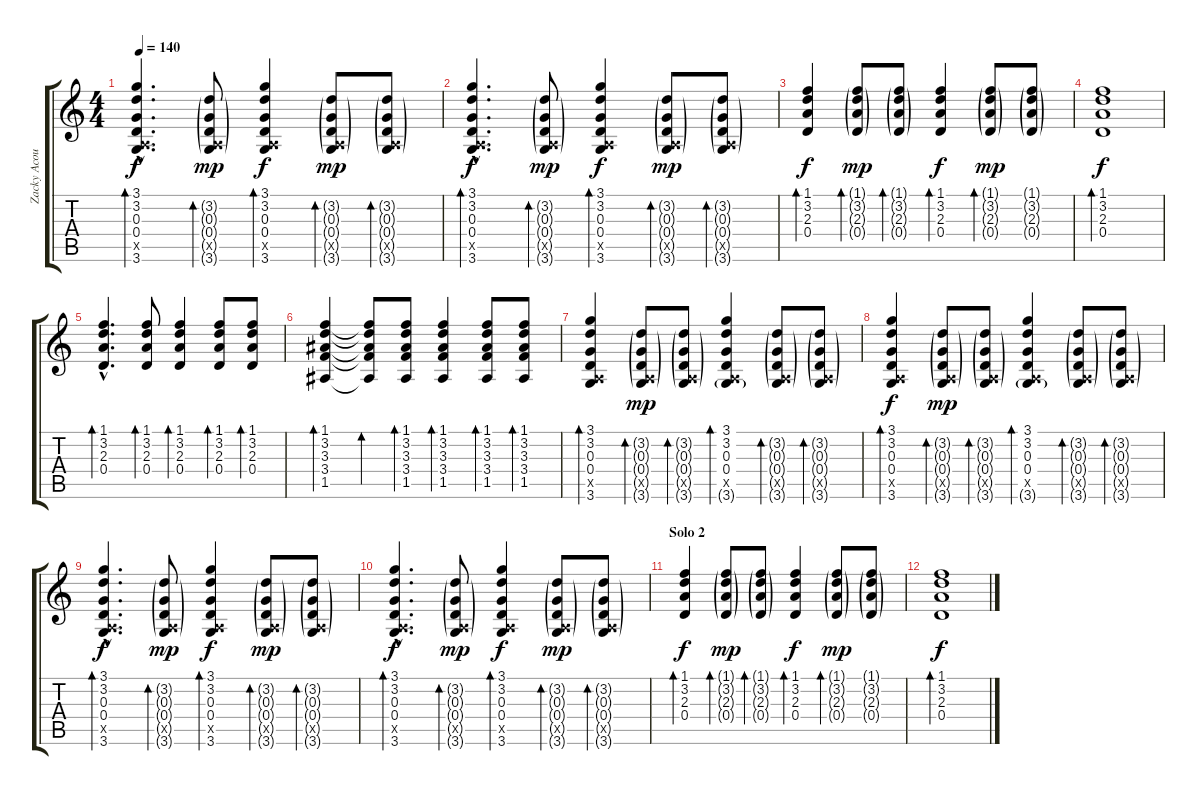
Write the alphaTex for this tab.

\track ("Zacky Acoustic" "Zacky Acou") {instrument acousticguitarsteel}
\staff {score tabs}
\tuning (E4 B3 G3 D3 A2 E2) {hide}
\ts (4 4)
\tempo 140
\clef g2
\ks c
(3.1{hac} 3.2{hac} 0.3{hac} 0.4{hac} 0.5{hac x} 3.6{hac}).4{d bd 30 dy f} (3.2{g} 0.3{g} 0.4{g} 0.5{g x} 3.6{g}).8{bd 30 dy mp} (3.1 3.2 0.3 0.4 0.5{x} 3.6).4{bd 30 dy f} (3.2{g} 0.3{g} 0.4{g} 0.5{g x} 3.6{g}).8{bd 30 dy mp} (3.2{g} 0.3{g} 0.4{g} 0.5{g x} 3.6{g}).8{bd 60} |
(3.1{hac} 3.2{hac} 0.3{hac} 0.4{hac} 0.5{hac x} 3.6{hac}).4{d bd 30 dy f} (3.2{g} 0.3{g} 0.4{g} 0.5{g x} 3.6{g}).8{bd 30 dy mp} (3.1 3.2 0.3 0.4 0.5{x} 3.6).4{bd 30 dy f} (3.2{g} 0.3{g} 0.4{g} 0.5{g x} 3.6{g}).8{bd 30 dy mp} (3.2{g} 0.3{g} 0.4{g} 0.5{g x} 3.6{g}).8{bd 60} |
(1.1 3.2 2.3 0.4).4{bd 30 dy f} (1.1{g} 3.2{g} 2.3{g} 0.4{g}).8{bd 30 dy mp} (1.1{g} 3.2{g} 2.3{g} 0.4{g}).8{bd 30} (1.1 3.2 2.3 0.4).4{bd 30 dy f} (1.1{g} 3.2{g} 2.3{g} 0.4{g}).8{bd 30 dy mp} (1.1{g} 3.2{g} 2.3{g} 0.4{g}).8 |
(1.1 3.2 2.3 0.4).1{bd 60 dy f} |
(1.1{hac} 3.2{hac} 2.3 0.4{hac}).4{d bd 30} (1.1 3.2 2.3 0.4).8{bd 30} (1.1 3.2 2.3 0.4).4{bd 30} (1.1 3.2 2.3 0.4).8{bd 30} (1.1 3.2 2.3 0.4).8{bd 30} |
(1.1 3.2 3.3 3.4 1.5).4{bd 30} (1.1{t} 3.2{t} 3.3{t} 3.4{t} 1.5{t}).8{bd 30} (1.1 3.2 3.3 3.4 1.5).8{bd 30} (1.1 3.2 3.3 3.4 1.5).4{bd 30} (1.1 3.2 3.3 3.4 1.5).8{bd 30} (1.1 3.2 3.3 3.4 1.5).8{bd 30} |
(3.1 3.2 0.3 0.4 0.5{x} 3.6).4{bd 30} (3.2{g} 0.3{g} 0.4{g} 0.5{g x} 3.6{g}).8{bd 30 dy mp} (3.2{g} 0.3{g} 0.4{g} 0.5{g x} 3.6{g}).8{bd 30} (3.1 3.2 0.3 0.4 0.5{x} 3.6{g}).4{bd 30} (3.2{g} 0.3{g} 0.4{g} 0.5{g x} 3.6{g}).8{bd 60} (3.2{g} 0.3{g} 0.4{g} 0.5{g x} 3.6{g}).8{bd 60} |
(3.1 3.2 0.3 0.4 0.5{x} 3.6).4{bd 30 dy f} (3.2{g} 0.3{g} 0.4{g} 0.5{g x} 3.6{g}).8{bd 30 dy mp} (3.2{g} 0.3{g} 0.4{g} 0.5{g x} 3.6{g}).8{bd 30} (3.1 3.2 0.3 0.4 0.5{x} 3.6{g}).4{bd 30} (3.2{g} 0.3{g} 0.4{g} 0.5{g x} 3.6{g}).8{bd 60} (3.2{g} 0.3{g} 0.4{g} 0.5{g x} 3.6{g}).8{bd 60} |
(3.1{hac} 3.2{hac} 0.3{hac} 0.4{hac} 0.5{hac x} 3.6{hac}).4{d bd 30 dy f} (3.2{g} 0.3{g} 0.4{g} 0.5{g x} 3.6{g}).8{bd 30 dy mp} (3.1 3.2 0.3 0.4 0.5{x} 3.6).4{bd 30 dy f} (3.2{g} 0.3{g} 0.4{g} 0.5{g x} 3.6{g}).8{bd 30 dy mp} (3.2{g} 0.3{g} 0.4{g} 0.5{g x} 3.6{g}).8{bd 60} |
(3.1{hac} 3.2{hac} 0.3{hac} 0.4{hac} 0.5{hac x} 3.6{hac}).4{d bd 30 dy f} (3.2{g} 0.3{g} 0.4{g} 0.5{g x} 3.6{g}).8{bd 30 dy mp} (3.1 3.2 0.3 0.4 0.5{x} 3.6).4{bd 30 dy f} (3.2{g} 0.3{g} 0.4{g} 0.5{g x} 3.6{g}).8{bd 30 dy mp} (3.2{g} 0.3{g} 0.4{g} 0.5{g x} 3.6{g}).8{bd 60} |
\section ("" "Solo 2")
(1.1 3.2 2.3 0.4).4{bd 30 dy f} (1.1{g} 3.2{g} 2.3{g} 0.4{g}).8{bd 30 dy mp} (1.1{g} 3.2{g} 2.3{g} 0.4{g}).8{bd 30} (1.1 3.2 2.3 0.4).4{bd 30 dy f} (1.1{g} 3.2{g} 2.3{g} 0.4{g}).8{bd 30 dy mp} (1.1{g} 3.2{g} 2.3{g} 0.4{g}).8 |
(1.1 3.2 2.3 0.4).1{bd 60 dy f}
